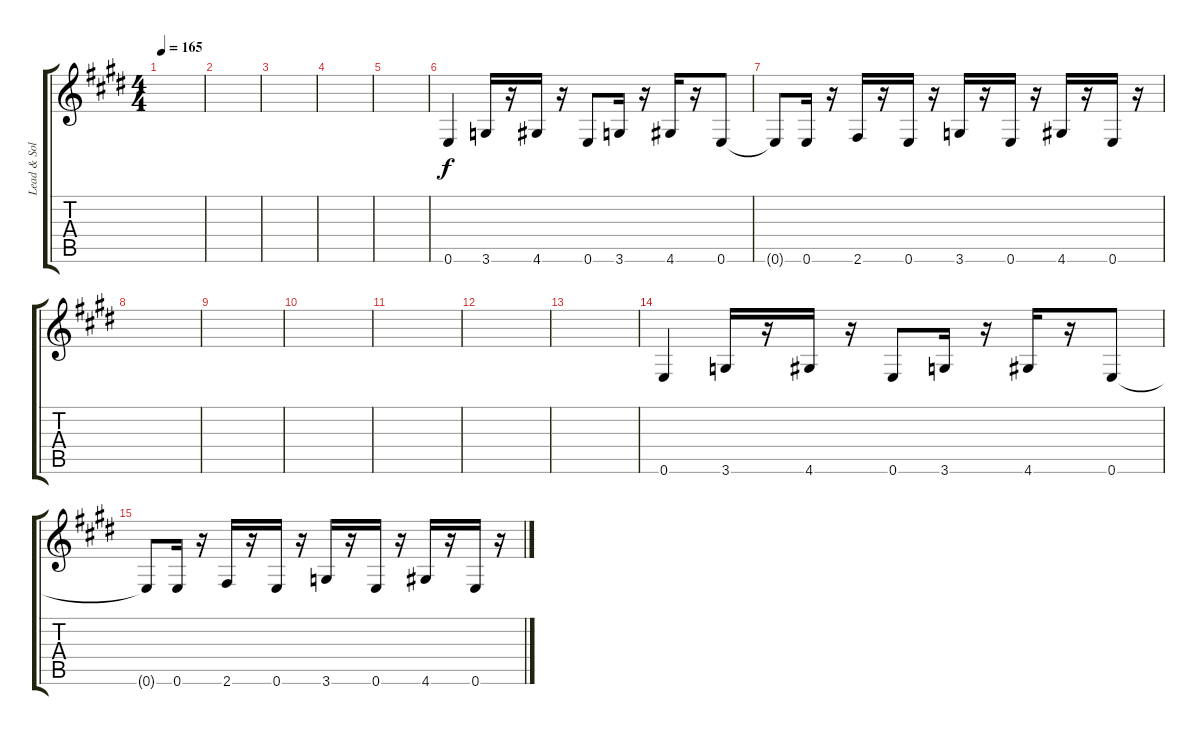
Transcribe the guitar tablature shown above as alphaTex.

\track ("Lead & Solo" "Lead & Sol") {instrument distortionguitar}
\staff {score tabs}
\tuning (E4 B3 G3 D3 A2 E2) {hide}
\ts (4 4)
\tempo 165
\clef g2
\ks e
|
|
|
|
|
0.6.4{volume 12} 3.6.16 r.16 4.6.16 r.16 0.6.8 3.6.16 r.16 4.6.16 r.16 0.6.8 |
0.6{t}.8 0.6.16 r.16 2.6.16 r.16 0.6.16 r.16 3.6.16 r.16 0.6.16 r.16 4.6.16 r.16 0.6.16 r.16 |
|
|
|
|
|
|
0.6.4{volume 12} 3.6.16 r.16 4.6.16 r.16 0.6.8 3.6.16 r.16 4.6.16 r.16 0.6.8 |
0.6{t}.8 0.6.16 r.16 2.6.16 r.16 0.6.16 r.16 3.6.16 r.16 0.6.16 r.16 4.6.16 r.16 0.6.16 r.16
